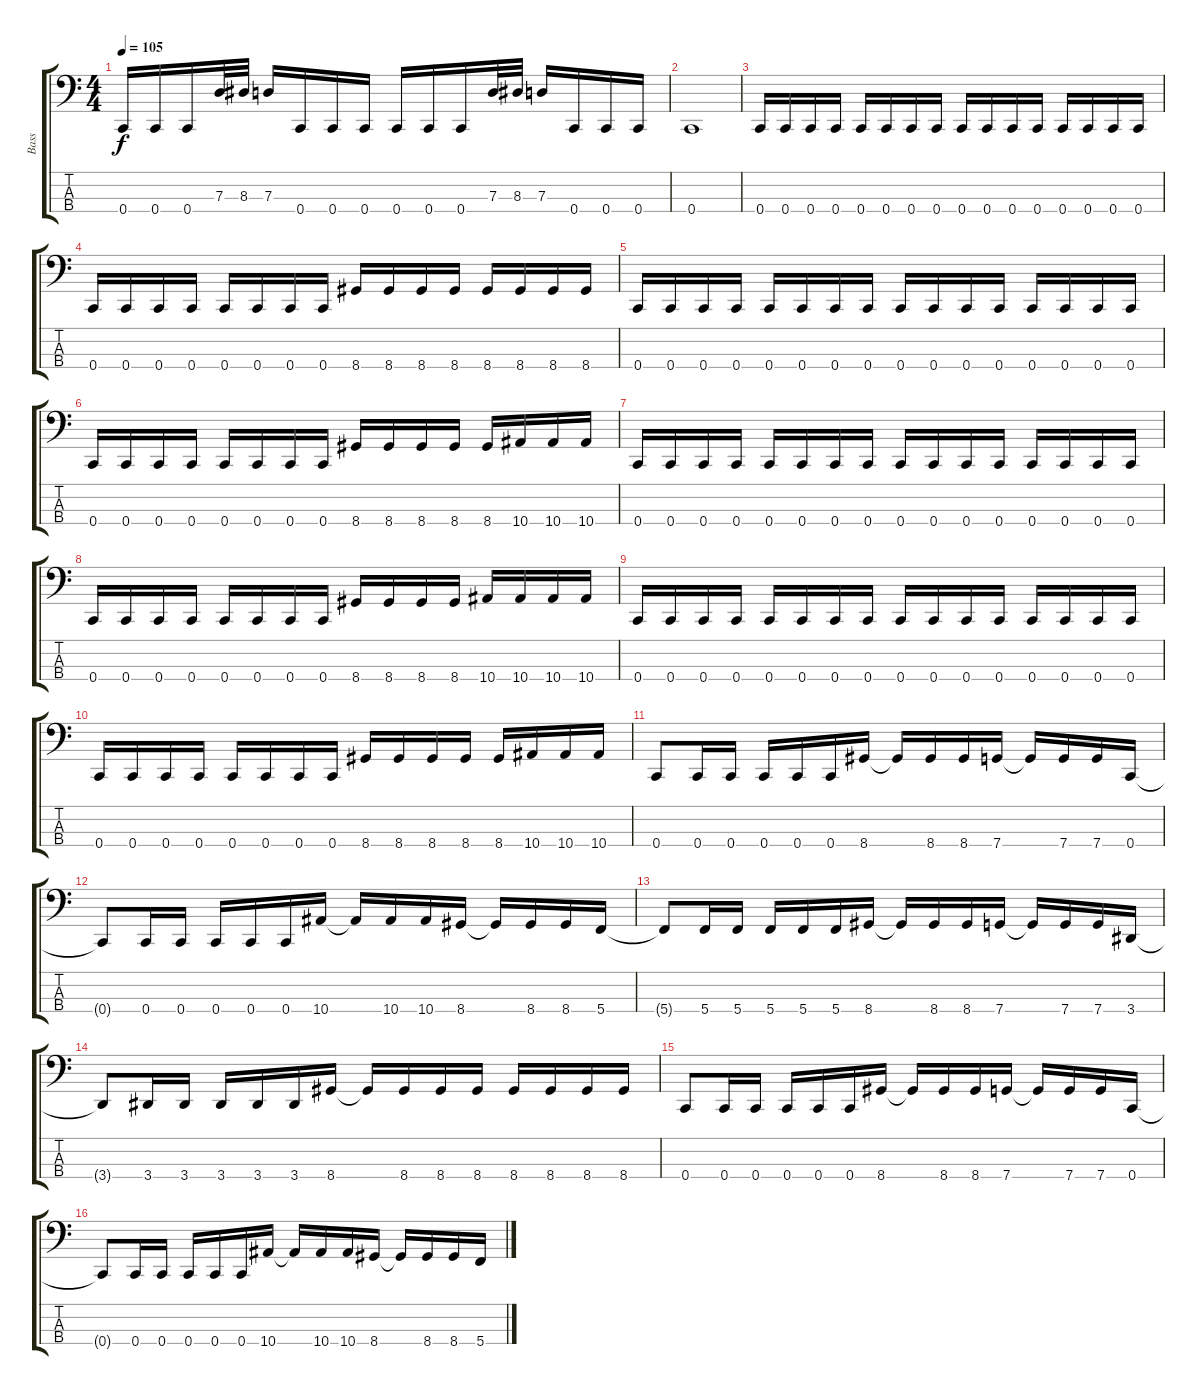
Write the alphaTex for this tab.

\track ("Bass" "Bass") {instrument electricbasspick}
\staff {score tabs}
\tuning (F2 C2 G1 C1) {hide}
\ts (4 4)
\tempo 105
\clef f4
\ks c
0.4.16{dy f} 0.4.16 0.4.16 7.3.32 8.3.32 7.3.16 0.4.16 0.4.16 0.4.16 0.4.16 0.4.16 0.4.16 7.3.32 8.3.32 7.3.16 0.4.16 0.4.16 0.4.16 |
0.4.1 |
0.4.16 0.4.16 0.4.16 0.4.16 0.4.16 0.4.16 0.4.16 0.4.16 0.4.16 0.4.16 0.4.16 0.4.16 0.4.16 0.4.16 0.4.16 0.4.16 |
0.4.16 0.4.16 0.4.16 0.4.16 0.4.16 0.4.16 0.4.16 0.4.16 8.4.16 8.4.16 8.4.16 8.4.16 8.4.16 8.4.16 8.4.16 8.4.16 |
0.4.16 0.4.16 0.4.16 0.4.16 0.4.16 0.4.16 0.4.16 0.4.16 0.4.16 0.4.16 0.4.16 0.4.16 0.4.16 0.4.16 0.4.16 0.4.16 |
0.4.16 0.4.16 0.4.16 0.4.16 0.4.16 0.4.16 0.4.16 0.4.16 8.4.16 8.4.16 8.4.16 8.4.16 8.4.16 10.4.16 10.4.16 10.4.16 |
0.4.16 0.4.16 0.4.16 0.4.16 0.4.16 0.4.16 0.4.16 0.4.16 0.4.16 0.4.16 0.4.16 0.4.16 0.4.16 0.4.16 0.4.16 0.4.16 |
0.4.16 0.4.16 0.4.16 0.4.16 0.4.16 0.4.16 0.4.16 0.4.16 8.4.16 8.4.16 8.4.16 8.4.16 10.4.16 10.4.16 10.4.16 10.4.16 |
0.4.16 0.4.16 0.4.16 0.4.16 0.4.16 0.4.16 0.4.16 0.4.16 0.4.16 0.4.16 0.4.16 0.4.16 0.4.16 0.4.16 0.4.16 0.4.16 |
0.4.16 0.4.16 0.4.16 0.4.16 0.4.16 0.4.16 0.4.16 0.4.16 8.4.16 8.4.16 8.4.16 8.4.16 8.4.16 10.4.16 10.4.16 10.4.16 |
0.4.8 0.4.16 0.4.16 0.4.16 0.4.16 0.4.16 8.4.16 8.4{t}.16 8.4.16 8.4.16 7.4.16 7.4{t}.16 7.4.16 7.4.16 0.4.16 |
0.4{t}.8 0.4.16 0.4.16 0.4.16 0.4.16 0.4.16 10.4.16 10.4{t}.16 10.4.16 10.4.16 8.4.16 8.4{t}.16 8.4.16 8.4.16 5.4.16 |
5.4{t}.8 5.4.16 5.4.16 5.4.16 5.4.16 5.4.16 8.4.16 8.4{t}.16 8.4.16 8.4.16 7.4.16 7.4{t}.16 7.4.16 7.4.16 3.4.16 |
3.4{t}.8 3.4.16 3.4.16 3.4.16 3.4.16 3.4.16 8.4.16 8.4{t}.16 8.4.16 8.4.16 8.4.16 8.4.16 8.4.16 8.4.16 8.4.16 |
0.4.8 0.4.16 0.4.16 0.4.16 0.4.16 0.4.16 8.4.16 8.4{t}.16 8.4.16 8.4.16 7.4.16 7.4{t}.16 7.4.16 7.4.16 0.4.16 |
0.4{t}.8 0.4.16 0.4.16 0.4.16 0.4.16 0.4.16 10.4.16 10.4{t}.16 10.4.16 10.4.16 8.4.16 8.4{t}.16 8.4.16 8.4.16 5.4.16
